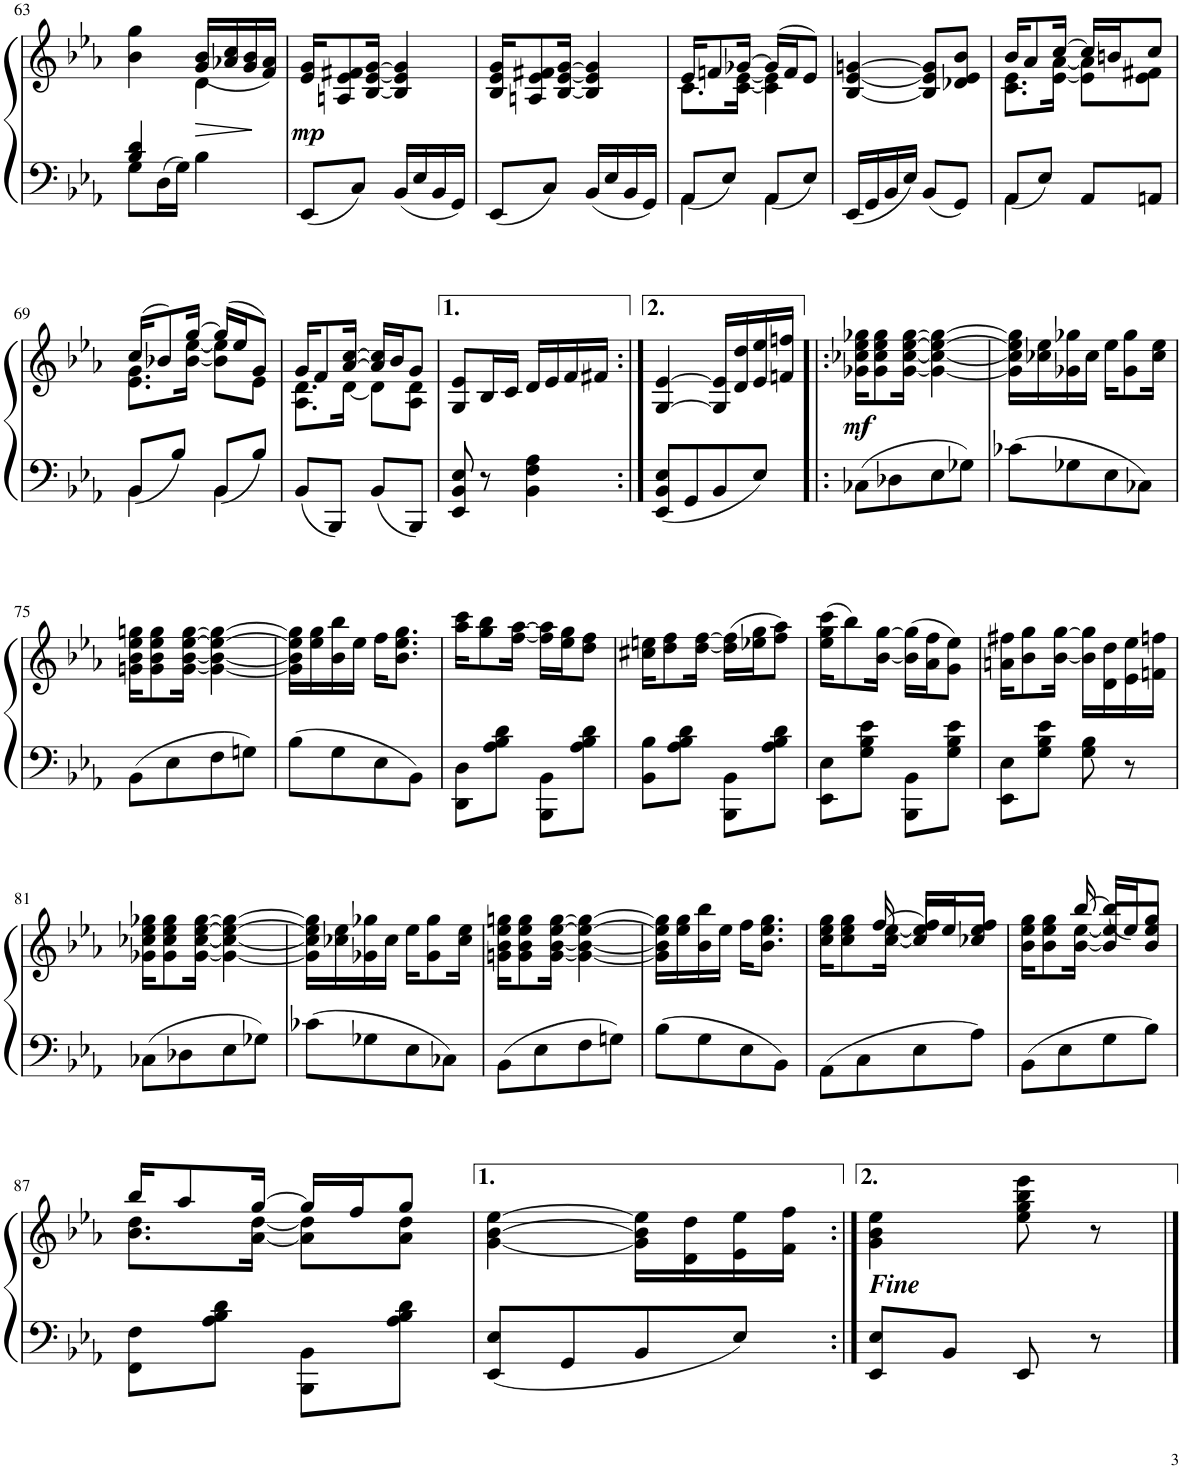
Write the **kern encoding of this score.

**kern	**kern	**dynam
*part1	*part1	*part1
*staff2	*staff1	*staff1/2
*I"Piano	*	*
*I'Pno.	*	*
!!LO:PB:g=z
*clefF4	*clefG2	*
*k[b-e-a-]	*k[b-e-a-]	*
*M2/4	*M2/4	*
=63	=63	=63
*^	*^	*
4B-/ 4d/	8G\L	4b-\ 4gg\	4ryy	.
.	16D\L	.	.	.
.	16G\JJ	.	.	.
!	!	!	!	!LO:HP:b
4ryy	4B-\	(<16g/ 16b-/LL	4d\	>
.	.	16a-X/ 16cc/	.	.
.	.	16g/ 16b-/	.	.
.	.	16f/ 16a-/JJ)	.	]
*v	*v	*	*	*
*	*v	*v	*
=64	=64	=64
!	!	!LO:DY:a=2
8EE-/L	16e-/ 16g/KL	mp
.	8An/ 8e-/ 8f#X/	.
8C/J	.	.
.	[16B-/ [16e-/ [16g/Jk	.
16BB-/LL	4B-/] 4e-/] 4g/]	.
16E-/	.	.
16BB-/	.	.
16GG/JJ	.	.
=65	=65	=65
8EE-/L	16B-/ 16e-/ 16g/KL	.
.	8An/ 8e-/ 8f#X/	.
8C/J	.	.
.	[16B-/ [16e-/ [16g/Jk	.
16BB-/LL	4B-/] 4e-/] 4g/]	.
16E-/	.	.
16BB-/	.	.
16GG/JJ	.	.
=66	=66	=66
*^	*^	*
8AA-/L	4AA-\	16e-/KL	8.c\L	.
.	.	8fn/	.	.
8E-/J	.	.	.	.
.	.	[16g-X/Jk	[16c\ [16e-\Jk	.
8AA-/L	4AA-\	(16g-/LL]	4c\] 4e-\]	.
.	.	16f/J	.	.
8E-/J	.	8e-/J)	.	.
*v	*v	*	*	*
*	*v	*v	*
=67	=67	=67
16EE-/LL	[4B-/ [4e-/ [4gn/	.
16GG/	.	.
16BB-/	.	.
16E-/JJ	.	.
8BB-/L	8B-/] 8e-/] 8g/]L	.
8GG/J	8d-X/ 8e-/ 8b-/J	.
=68	=68	=68
*^	*^	*
8AA-/L	4AA-\	16b-/KL	8.c\ 8.e-\L	.
.	.	8a-/	.	.
8E-/J	.	.	.	.
.	.	[16cc/Jk	[16e-\ [16a-\Jk	.
8AA-/L	4ryy	16cc/LL]	8e-\] 8a-\]L	.
.	.	16bn/J	.	.
8AAn/J	.	8cc/J	8e-\ 8f#X\J	.
!!LO:LB:g=z	!!
=69	=69	=69	=69	=69
8BB-/L	4BB-\	(16cc/KL	8.e-\ 8.g\L	.
.	.	8b-X/)	.	.
8B-/J	.	.	.	.
.	.	[16gg/Jk	[16b-\ [16ee-\Jk	.
8BB-/L	4BB-\	(16gg/LL]	8b-\] 8ee-\]L	.
.	.	16ee-/J	.	.
8B-/J	.	8g/J)	8e-\J	.
*v	*v	*	*	*
=70	=70	=70	=70
8BB-/L	16g/KL	8.A-\ 8.d\L	.
.	8f/	.	.
8BBB-/J	.	.	.
.	[16a-/ [16cc/Jk	[16d\Jk	.
8BB-/L	16a-/] 16cc/]LL	8d\L]	.
.	16b-/J	.	.
8BBB-/J	8g/J	8A-\ 8d\J	.
*	*v	*v	*
=71	=71	=71
8EE-/ 8BB-/ 8E-/	8G/ 8e-/L	.
8r	16B-/L	.
.	16c/JJ	.
4BB-\ 4F\ 4A-\	16d/LL	.
.	16e-/	.
.	16f/	.
.	16f#X/JJ	.
=72:|!	=72:|!	=72:|!
8EE-/ 8BB-/ 8E-/L	[>4G/ [4e-/	.
8GG/	.	.
8BB-/	16G/] 16e-/]LL	.
.	16d/ 16dd/	.
8E-/J	16e-/ 16ee-/	.
.	16fn/ 16ffn/JJ	.
=73!|:	=73!|:	=73!|:
!	!	!LO:DY:a=2
8C-X\L	16g-X\ 16cc-X\ 16ee-\ 16gg-X\KL	mf
.	8g-\ 8cc-\ 8ee-\ 8gg-\	.
8D-X\	.	.
.	[16g-\ [16cc-\ [16ee-\ [16gg-\Jk	.
8E-\	4g-\_ 4cc-\_ 4ee-\_ 4gg-\_	.
8G-X\J	.	.
=74	=74	=74
8c-X\L	16g-\] 16cc-\] 16ee-\] 16gg-\]LL	.
.	16cc-X\ 16ee-\	.
8G-X\	16g-X\ 16gg-X\	.
.	16cc-\JJ	.
8E-\	16ee-\KL	.
.	8g-\ 8gg-\	.
8C-X\J	.	.
.	16cc-\ 16ee-\Jk	.
!!LO:LB:g=z
=75	=75	=75
8BB-\L	16gn\ 16b-\ 16ee-\ 16ggn\KL	.
.	8g\ 8b-\ 8ee-\ 8gg\	.
8E-\	.	.
.	[16g\ [16b-\ [16ee-\ [16gg\Jk	.
8F\	4g\_ 4b-\_ 4ee-\_ 4gg\_	.
8Gn\J	.	.
=76	=76	=76
8B-\L	16g\] 16b-\] 16ee-\] 16gg\]LL	.
.	16ee-\ 16gg\	.
8G\	16b-\ 16bb-\	.
.	16ee-\JJ	.
8E-\	16ff\KL	.
.	8.b-\ 8.ee-\ 8.gg\J	.
8BB-\J	.	.
=77	=77	=77
8DD\ 8D\L	16aa-\ 16ccc\KL	.
.	8gg\ 8bb-\	.
8A-\ 8B-\ 8d\J	.	.
.	[16ff\ [16aa-\Jk	.
8BBB-\ 8BB-\L	16ff\] 16aa-\]LL	.
.	16ee-\ 16gg\J	.
8A-\ 8B-\ 8d\J	8dd\ 8ff\J	.
=78	=78	=78
8BB-\ 8B-\L	16cc#X\ 16een\KL	.
.	8dd\ 8ff\	.
8A-\ 8B-\ 8d\J	.	.
.	[16dd\ [16ff\Jk	.
8BBB-\ 8BB-\L	(16dd\] 16ff\]LL	.
.	16ee-X\ 16gg\J	.
8A-\ 8B-\ 8d\J	8ff\ 8aa-\J)	.
=79	=79	=79
8EE-\ 8E-\L	(16ee-\ 16gg\ 16ccc\KL	.
.	8bb-\)	.
8G\ 8B-\ 8e-\J	.	.
.	[16b-\ [16gg\Jk	.
8BBB-\ 8BB-\L	(16b-\] 16gg\]LL	.
.	16a-\ 16ff\J	.
8G\ 8B-\ 8e-\J	8g\ 8ee-\J)	.
=80	=80	=80
8EE-\ 8E-\L	16an\ 16ff#X\KL	.
.	8b-\ 8gg\	.
8G\ 8B-\ 8e-\J	.	.
.	[16b-\ [16gg\Jk	.
8G\ 8B-\	16b-\] 16gg\]LL	.
.	16d\ 16dd\	.
8r	16e-\ 16ee-\	.
.	16fn\ 16ffn\JJ	.
!!LO:LB:g=z
=81	=81	=81
8C-X\L	16g-X\ 16cc-X\ 16ee-\ 16gg-X\KL	.
.	8g-\ 8cc-\ 8ee-\ 8gg-\	.
8D-X\	.	.
.	[16g-\ [16cc-\ [16ee-\ [16gg-\Jk	.
8E-\	4g-\_ 4cc-\_ 4ee-\_ 4gg-\_	.
8G-X\J	.	.
=82	=82	=82
8c-X\L	16g-\] 16cc-\] 16ee-\] 16gg-\]LL	.
.	16cc-X\ 16ee-\	.
8G-X\	16g-X\ 16gg-X\	.
.	16cc-\JJ	.
8E-\	16ee-\KL	.
.	8g-\ 8gg-\	.
8C-X\J	.	.
.	16cc-\ 16ee-\Jk	.
=83	=83	=83
8BB-\L	16gn\ 16b-\ 16ee-\ 16ggn\KL	.
.	8g\ 8b-\ 8ee-\ 8gg\	.
8E-\	.	.
.	[16g\ [16b-\ [16ee-\ [16gg\Jk	.
8F\	4g\_ 4b-\_ 4ee-\_ 4gg\_	.
8Gn\J	.	.
=84	=84	=84
8B-\L	16g\] 16b-\] 16ee-\] 16gg\]LL	.
.	16ee-\ 16gg\	.
8G\	16b-\ 16bb-\	.
.	16ee-\JJ	.
8E-\	16ff\KL	.
.	8.b-\ 8.ee-\ 8.gg\J	.
8BB-\J	.	.
=85	=85	=85
*	*^	*
8AA-\L	16cc\ 16ee-\ 16gg\KL	8.ryy	.
.	8cc\ 8ee-\ 8gg\	.	.
8C\	.	.	.
.	[16cc\ [16ee-\Jk	[16ff/	.
8E-\	8cc/] 8ee-/]L	16ff/LL]	.
.	.	16ee-/J	.
8A-\J	8cc-X/ 8ee-/J	8ff/J	.
=86	=86	=86	=86
8BB-\L	16b-\ 16ee-\ 16gg\KL	8.ryy	.
.	8b-\ 8ee-\ 8gg\	.	.
8E-\	.	.	.
.	[16b-\ [16ee-\Jk	[16bb-/	.
8G\	8b-/] 8ee-/]L	(16bb-/LL]	.
.	.	16ee-/J)	.
8B-\J	8b-/ 8ee-/J	8gg/J	.
!!LO:LB:g=z	!!
=87	=87	=87	=87
8FF\ 8F\L	16bb-/KL	8.b-\ 8.dd\L	.
.	8aa-/	.	.
8A-\ 8B-\ 8d\J	.	.	.
.	[16gg/Jk	[16a-\ [16dd\Jk	.
8BBB-\ 8BB-\L	16gg/LL]	8a-\] 8dd\]L	.
.	16ff/J	.	.
8A-\ 8B-\ 8d\J	8gg/J	8a-\ 8dd\J	.
*	*v	*v	*
=88	=88	=88
8EE-/ 8E-/L	[4g\ [4b-\ [4ee-\	.
8GG/	.	.
8BB-/	16g\] 16b-\] 16ee-\]LL	.
.	16d\ 16dd\	.
8E-/J	16e-\ 16ee-\	.
.	16f\ 16ff\JJ	.
=89:|!	=89:|!	=89:|!
8EE-/ 8E-/L	4g\ 4b-\ 4ee-\	.
8BB-/J	.	.
8EE-/	8ee-\ 8gg\ 8bb-\ 8eee-\	.
8r	8r	.
==	==	==
*-	*-	*-
